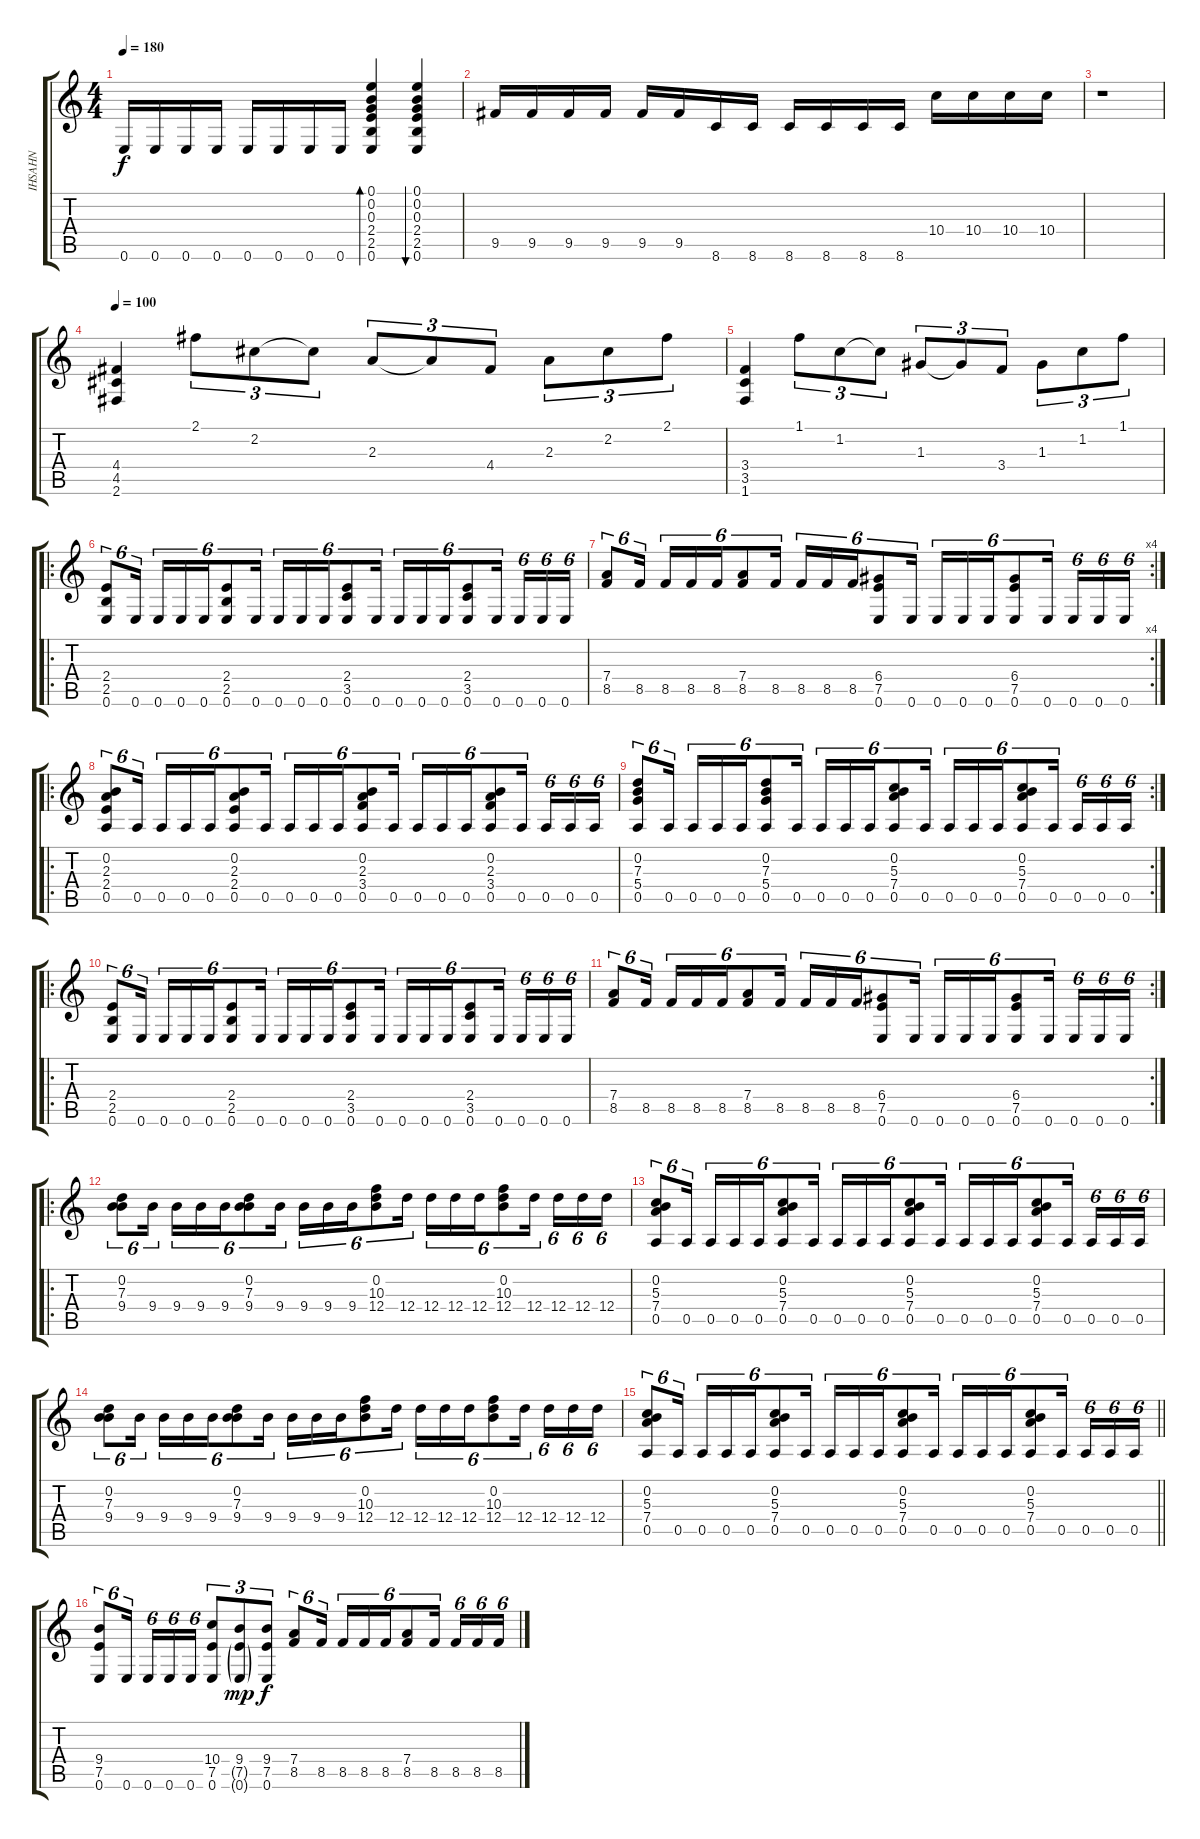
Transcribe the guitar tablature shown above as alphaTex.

\track ("IHSAHN" "IHSAHN") {instrument distortionguitar}
\staff {score tabs}
\tuning (E4 B3 G3 D3 A2 E2) {hide}
\ts (4 4)
\tempo 180
\clef g2
\ks c
0.6.16{dy f} 0.6.16 0.6.16 0.6.16 0.6.16 0.6.16 0.6.16 0.6.16 (0.1 0.2 0.3 2.4 2.5 0.6).4{bd 60} (0.1 0.2 0.3 2.4 2.5 0.6).4{bu 60} |
9.5.16 9.5.16 9.5.16 9.5.16 9.5.16 9.5.16 8.6.16 8.6.16 8.6.16 8.6.16 8.6.16 8.6.16 10.4.16 10.4.16 10.4.16 10.4.16 |
r.1 |
\tempo 100
(4.4 4.5 2.6).4 2.1.8{tu (3 2)} 2.2.8{tu (3 2)} 2.2{t}.8{tu (3 2)} 2.3.8{tu (3 2)} 2.3{t}.8{tu (3 2)} 4.4.8{tu (3 2)} 2.3.8{tu (3 2)} 2.2.8{tu (3 2)} 2.1.8{tu (3 2)} |
(3.4 3.5 1.6).4 1.1.8{tu (3 2)} 1.2.8{tu (3 2)} 1.2{t}.8{tu (3 2)} 1.3.8{tu (3 2)} 1.3{t}.8{tu (3 2)} 3.4.8{tu (3 2)} 1.3.8{tu (3 2)} 1.2.8{tu (3 2)} 1.1.8{tu (3 2)} |
\ro
(2.4 2.5 0.6).8{tu (6 4)} 0.6.16{tu (6 4)} 0.6.16{tu (6 4)} 0.6.16{tu (6 4)} 0.6.16{tu (6 4)} (2.4 2.5 0.6).8{tu (6 4)} 0.6.16{tu (6 4)} 0.6.16{tu (6 4)} 0.6.16{tu (6 4)} 0.6.16{tu (6 4)} (2.4 3.5 0.6).8{tu (6 4)} 0.6.16{tu (6 4)} 0.6.16{tu (6 4)} 0.6.16{tu (6 4)} 0.6.16{tu (6 4)} (2.4 3.5 0.6).8{tu (6 4)} 0.6.16{tu (6 4)} 0.6.16{tu (6 4)} 0.6.16{tu (6 4)} 0.6.16{tu (6 4)} |
\rc 4
(7.4 8.5).8{tu (6 4)} 8.5.16{tu (6 4)} 8.5.16{tu (6 4)} 8.5.16{tu (6 4)} 8.5.16{tu (6 4)} (7.4 8.5).8{tu (6 4)} 8.5.16{tu (6 4)} 8.5.16{tu (6 4)} 8.5.16{tu (6 4)} 8.5.16{tu (6 4)} (6.4 7.5 0.6).8{tu (6 4)} 0.6.16{tu (6 4)} 0.6.16{tu (6 4)} 0.6.16{tu (6 4)} 0.6.16{tu (6 4)} (6.4 7.5 0.6).8{tu (6 4)} 0.6.16{tu (6 4)} 0.6.16{tu (6 4)} 0.6.16{tu (6 4)} 0.6.16{tu (6 4)} |
\ro
(0.2 2.3 2.4 0.5).8{tu (6 4)} 0.5.16{tu (6 4)} 0.5.16{tu (6 4)} 0.5.16{tu (6 4)} 0.5.16{tu (6 4)} (0.2 2.3 2.4 0.5).8{tu (6 4)} 0.5.16{tu (6 4)} 0.5.16{tu (6 4)} 0.5.16{tu (6 4)} 0.5.16{tu (6 4)} (0.2 2.3 3.4 0.5).8{tu (6 4)} 0.5.16{tu (6 4)} 0.5.16{tu (6 4)} 0.5.16{tu (6 4)} 0.5.16{tu (6 4)} (0.2 2.3 3.4 0.5).8{tu (6 4)} 0.5.16{tu (6 4)} 0.5.16{tu (6 4)} 0.5.16{tu (6 4)} 0.5.16{tu (6 4)} |
\rc 2
(0.2 7.3 5.4 0.5).8{tu (6 4)} 0.5.16{tu (6 4)} 0.5.16{tu (6 4)} 0.5.16{tu (6 4)} 0.5.16{tu (6 4)} (0.2 7.3 5.4 0.5).8{tu (6 4)} 0.5.16{tu (6 4)} 0.5.16{tu (6 4)} 0.5.16{tu (6 4)} 0.5.16{tu (6 4)} (0.2 5.3 7.4 0.5).8{tu (6 4)} 0.5.16{tu (6 4)} 0.5.16{tu (6 4)} 0.5.16{tu (6 4)} 0.5.16{tu (6 4)} (0.2 5.3 7.4 0.5).8{tu (6 4)} 0.5.16{tu (6 4)} 0.5.16{tu (6 4)} 0.5.16{tu (6 4)} 0.5.16{tu (6 4)} |
\ro
(2.4 2.5 0.6).8{tu (6 4)} 0.6.16{tu (6 4)} 0.6.16{tu (6 4)} 0.6.16{tu (6 4)} 0.6.16{tu (6 4)} (2.4 2.5 0.6).8{tu (6 4)} 0.6.16{tu (6 4)} 0.6.16{tu (6 4)} 0.6.16{tu (6 4)} 0.6.16{tu (6 4)} (2.4 3.5 0.6).8{tu (6 4)} 0.6.16{tu (6 4)} 0.6.16{tu (6 4)} 0.6.16{tu (6 4)} 0.6.16{tu (6 4)} (2.4 3.5 0.6).8{tu (6 4)} 0.6.16{tu (6 4)} 0.6.16{tu (6 4)} 0.6.16{tu (6 4)} 0.6.16{tu (6 4)} |
\rc 2
(7.4 8.5).8{tu (6 4)} 8.5.16{tu (6 4)} 8.5.16{tu (6 4)} 8.5.16{tu (6 4)} 8.5.16{tu (6 4)} (7.4 8.5).8{tu (6 4)} 8.5.16{tu (6 4)} 8.5.16{tu (6 4)} 8.5.16{tu (6 4)} 8.5.16{tu (6 4)} (6.4 7.5 0.6).8{tu (6 4)} 0.6.16{tu (6 4)} 0.6.16{tu (6 4)} 0.6.16{tu (6 4)} 0.6.16{tu (6 4)} (6.4 7.5 0.6).8{tu (6 4)} 0.6.16{tu (6 4)} 0.6.16{tu (6 4)} 0.6.16{tu (6 4)} 0.6.16{tu (6 4)} |
\ro
(0.2 7.3 9.4).8{tu (6 4)} 9.4.16{tu (6 4)} 9.4.16{tu (6 4)} 9.4.16{tu (6 4)} 9.4.16{tu (6 4)} (0.2 7.3 9.4).8{tu (6 4)} 9.4.16{tu (6 4)} 9.4.16{tu (6 4)} 9.4.16{tu (6 4)} 9.4.16{tu (6 4)} (0.2 10.3 12.4).8{tu (6 4)} 12.4.16{tu (6 4)} 12.4.16{tu (6 4)} 12.4.16{tu (6 4)} 12.4.16{tu (6 4)} (0.2 10.3 12.4).8{tu (6 4)} 12.4.16{tu (6 4)} 12.4.16{tu (6 4)} 12.4.16{tu (6 4)} 12.4.16{tu (6 4)} |
(0.2 5.3 7.4 0.5).8{tu (6 4)} 0.5.16{tu (6 4)} 0.5.16{tu (6 4)} 0.5.16{tu (6 4)} 0.5.16{tu (6 4)} (0.2 5.3 7.4 0.5).8{tu (6 4)} 0.5.16{tu (6 4)} 0.5.16{tu (6 4)} 0.5.16{tu (6 4)} 0.5.16{tu (6 4)} (0.2 5.3 7.4 0.5).8{tu (6 4)} 0.5.16{tu (6 4)} 0.5.16{tu (6 4)} 0.5.16{tu (6 4)} 0.5.16{tu (6 4)} (0.2 5.3 7.4 0.5).8{tu (6 4)} 0.5.16{tu (6 4)} 0.5.16{tu (6 4)} 0.5.16{tu (6 4)} 0.5.16{tu (6 4)} |
(0.2 7.3 9.4).8{tu (6 4)} 9.4.16{tu (6 4)} 9.4.16{tu (6 4)} 9.4.16{tu (6 4)} 9.4.16{tu (6 4)} (0.2 7.3 9.4).8{tu (6 4)} 9.4.16{tu (6 4)} 9.4.16{tu (6 4)} 9.4.16{tu (6 4)} 9.4.16{tu (6 4)} (0.2 10.3 12.4).8{tu (6 4)} 12.4.16{tu (6 4)} 12.4.16{tu (6 4)} 12.4.16{tu (6 4)} 12.4.16{tu (6 4)} (0.2 10.3 12.4).8{tu (6 4)} 12.4.16{tu (6 4)} 12.4.16{tu (6 4)} 12.4.16{tu (6 4)} 12.4.16{tu (6 4)} |
\barLineRight lightlight
(0.2 5.3 7.4 0.5).8{tu (6 4)} 0.5.16{tu (6 4)} 0.5.16{tu (6 4)} 0.5.16{tu (6 4)} 0.5.16{tu (6 4)} (0.2 5.3 7.4 0.5).8{tu (6 4)} 0.5.16{tu (6 4)} 0.5.16{tu (6 4)} 0.5.16{tu (6 4)} 0.5.16{tu (6 4)} (0.2 5.3 7.4 0.5).8{tu (6 4)} 0.5.16{tu (6 4)} 0.5.16{tu (6 4)} 0.5.16{tu (6 4)} 0.5.16{tu (6 4)} (0.2 5.3 7.4 0.5).8{tu (6 4)} 0.5.16{tu (6 4)} 0.5.16{tu (6 4)} 0.5.16{tu (6 4)} 0.5.16{tu (6 4)} |
(9.4 7.5 0.6).8{tu (6 4)} 0.6.16{tu (6 4)} 0.6.16{tu (6 4)} 0.6.16{tu (6 4)} 0.6.16{tu (6 4)} (10.4 7.5 0.6).8{tu (3 2)} (9.4 7.5{g} 0.6{g}).8{tu (3 2) dy mp} (9.4 7.5 0.6).8{tu (3 2) dy f} (7.4 8.5).8{tu (6 4)} 8.5.16{tu (6 4)} 8.5.16{tu (6 4)} 8.5.16{tu (6 4)} 8.5.16{tu (6 4)} (7.4 8.5).8{tu (6 4)} 8.5.16{tu (6 4)} 8.5.16{tu (6 4)} 8.5.16{tu (6 4)} 8.5.16{tu (6 4)}
